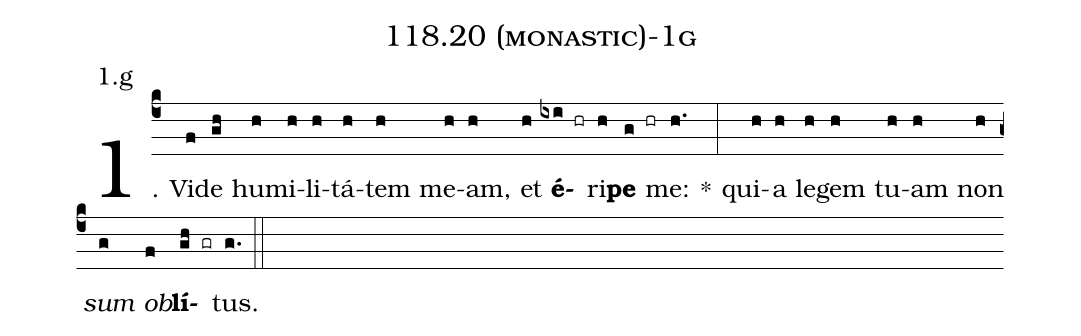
name: 118.20 (monastic)-1g;
annotation: 1.g;
%%
(c4)1. Vi(f)de(gh) hu(h)mi(h)li(h)tá(h)tem(h) me(h)am,(h) et(h) <b>é</b>(ixi hr)ri(h)<b>pe</b>(g hr) me:(h.) *(:) qui(h)a(h) le(h)gem(h) tu(h)am(h) non(h) <i>sum</i>(g) <i>ob</i>(f)<b>lí</b>(gh gr)tus.(g.) (::)
